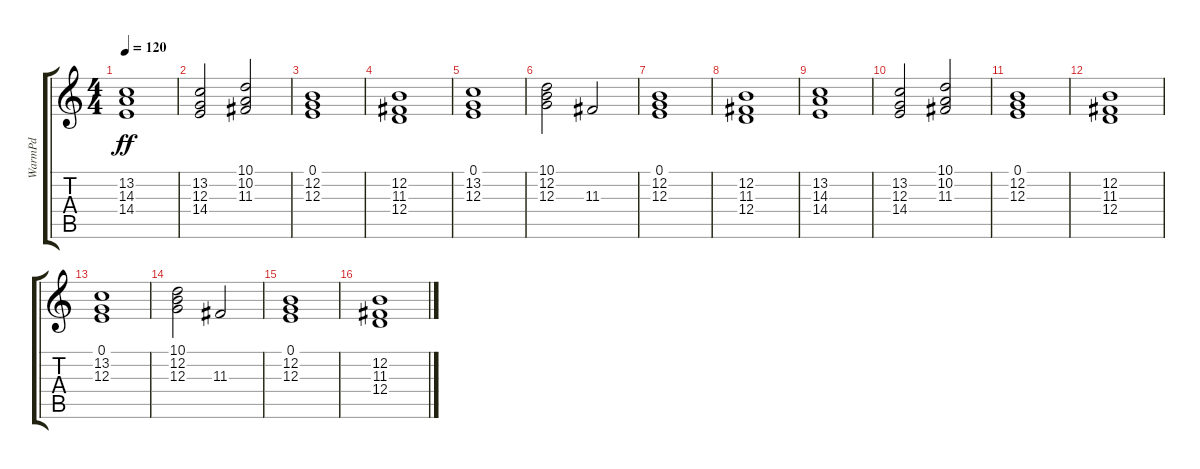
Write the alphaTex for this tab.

\track ("WarmPd" "WarmPd") {instrument pad2warm}
\staff {score tabs}
\tuning (E4 B3 G3 D3 A2 E2) {hide}
\ts (4 4)
\tempo 120
\clef g2
\ks c
(13.2 14.3 14.4).1{dy ff} |
(13.2 12.3 14.4).2 (10.1 10.2 11.3).2 |
(0.1 12.2 12.3).1 |
(12.2 11.3 12.4).1 |
(0.1 13.2 12.3).1 |
(10.1 12.2 12.3).2 11.3.2 |
(0.1 12.2 12.3).1 |
(12.2 11.3 12.4).1 |
(13.2 14.3 14.4).1 |
(13.2 12.3 14.4).2 (10.1 10.2 11.3).2 |
(0.1 12.2 12.3).1 |
(12.2 11.3 12.4).1 |
(0.1 13.2 12.3).1 |
(10.1 12.2 12.3).2 11.3.2 |
(0.1 12.2 12.3).1 |
(12.2 11.3 12.4).1
